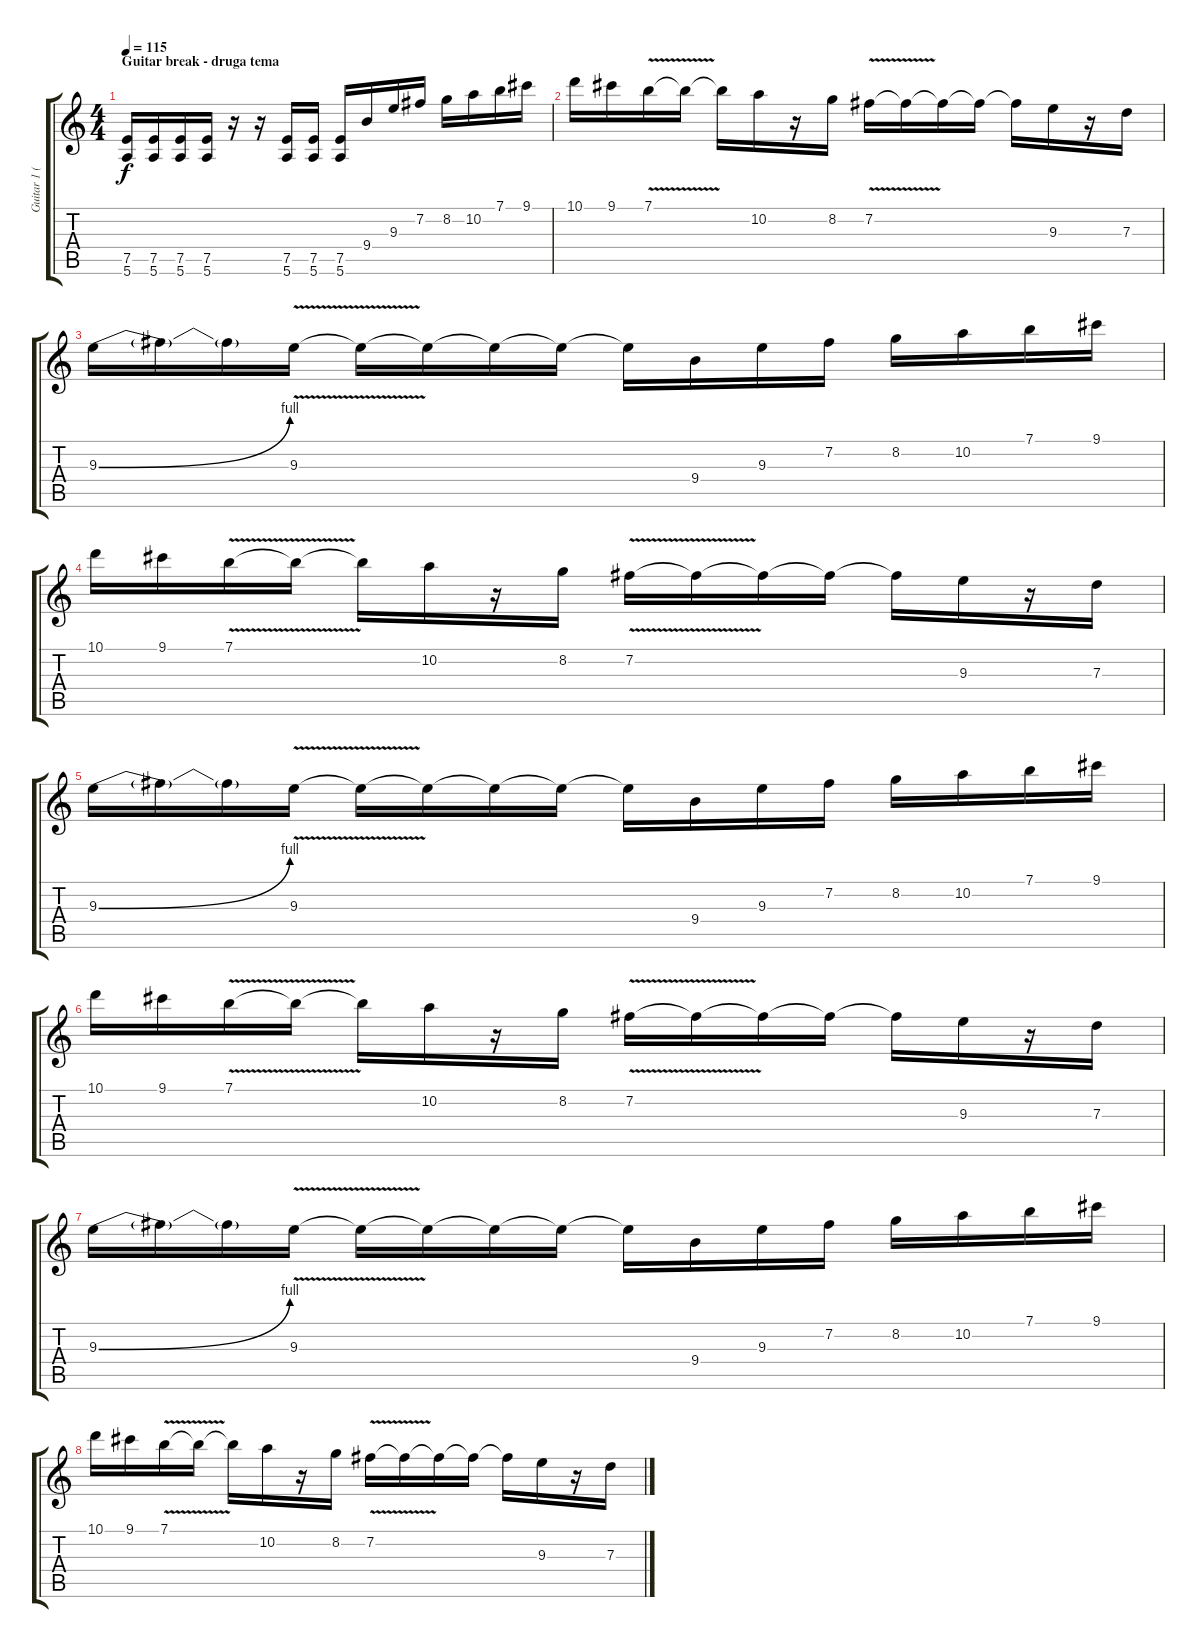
\track ("Guitar 1 (Vlatko Stefanovski)" "Guitar 1 (") {instrument overdrivenguitar}
\staff {score tabs}
\tuning (E4 B3 G3 D3 A2 E2) {hide}
\ts (4 4)
\section ("" "Guitar break - druga tema")
\tempo 115
\clef g2
\ks c
(7.5 5.6).16{dy f} (7.5 5.6).16 (7.5 5.6).16 (7.5 5.6).16 r.16 r.16 (7.5 5.6).16 (7.5 5.6).16 (7.5 5.6).16 9.4.16 9.3.16 7.2.16 8.2.16 10.2.16 7.1.16 9.1.16 |
10.1.16 9.1.16 7.1{v}.16 7.1{t}.16 7.1{t}.16 10.2.16 r.16 8.2.16 7.2{v}.16 7.2{t}.16 7.2{t}.16 7.2{t}.16 7.2{t}.16 9.3.16 r.16 7.3.16 |
9.3{be (bend 0 0 60 4)}.16 9.3{t}.16 9.3{t}.16 9.3{v}.16 9.3{t}.16 9.3{t}.16 9.3{t}.16 9.3{t}.16 9.3{t}.16 9.4.16 9.3.16 7.2.16 8.2.16 10.2.16 7.1.16 9.1.16 |
10.1.16 9.1.16 7.1{v}.16 7.1{t}.16 7.1{t}.16 10.2.16 r.16 8.2.16 7.2{v}.16 7.2{t}.16 7.2{t}.16 7.2{t}.16 7.2{t}.16 9.3.16 r.16 7.3.16 |
9.3{be (bend 0 0 60 4)}.16 9.3{t}.16 9.3{t}.16 9.3{v}.16 9.3{t}.16 9.3{t}.16 9.3{t}.16 9.3{t}.16 9.3{t}.16 9.4.16 9.3.16 7.2.16 8.2.16 10.2.16 7.1.16 9.1.16 |
10.1.16 9.1.16 7.1{v}.16 7.1{t}.16 7.1{t}.16 10.2.16 r.16 8.2.16 7.2{v}.16 7.2{t}.16 7.2{t}.16 7.2{t}.16 7.2{t}.16 9.3.16 r.16 7.3.16 |
9.3{be (bend 0 0 60 4)}.16 9.3{t}.16 9.3{t}.16 9.3{v}.16 9.3{t}.16 9.3{t}.16 9.3{t}.16 9.3{t}.16 9.3{t}.16 9.4.16 9.3.16 7.2.16 8.2.16 10.2.16 7.1.16 9.1.16 |
10.1.16 9.1.16 7.1{v}.16 7.1{t}.16 7.1{t}.16 10.2.16 r.16 8.2.16 7.2{v}.16 7.2{t}.16 7.2{t}.16 7.2{t}.16 7.2{t}.16 9.3.16 r.16 7.3.16
